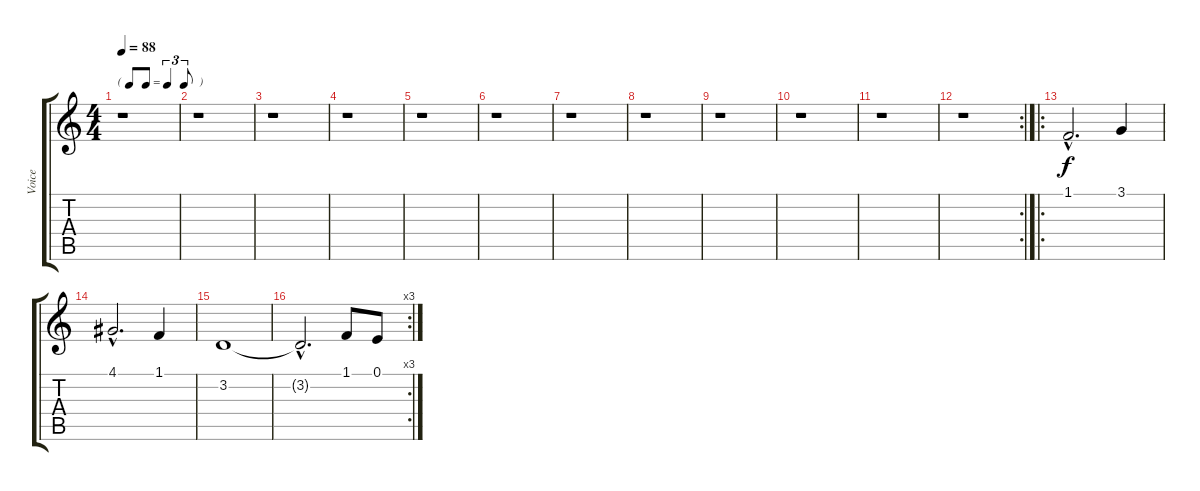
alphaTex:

\track ("Voice" "Voice") {instrument lead1square}
\staff {score tabs}
\tuning (E4 B3 G3 D3 A2 E2) {hide}
\ts (4 4)
\tf triplet8th
\tempo 88
\clef g2
\ks c
r.1{dy f} |
r.1 |
r.1 |
r.1 |
r.1 |
r.1 |
r.1 |
r.1 |
r.1 |
r.1 |
r.1 |
\rc 2
r.1 |
\ro
1.1{hac}.2{d} 3.1.4 |
4.1{hac}.2{d} 1.1.4 |
3.2.1 |
\rc 3
3.2{hac t}.2{d} 1.1.8 0.1.8
